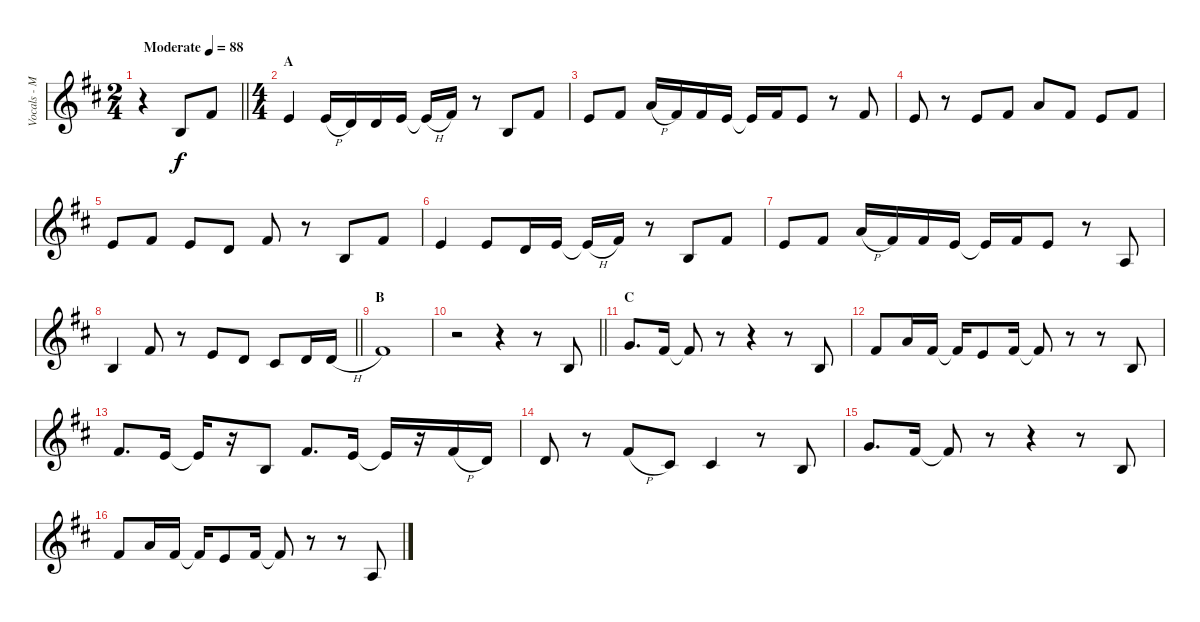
\track ("Vocals - Mao" "Vocals - M") {instrument lead6voice}
\staff {score}
\tuning (E4 B3 G3 D3 A2 E2) {hide}
\ts (2 4)
\tempo (88 "Moderate")
\clef g2
\barLineRight lightlight
\ks d
r.4{dy f instrument lead6voice} 0.2.8 2.1.8 |
\ts (4 4)
\section ("" "A")
0.1.4 5.2{h}.16 3.2.16 3.2.16 0.1.16 0.1{h t}.16 2.1.16 r.8 0.2.8 2.1.8 |
0.1.8 2.1.8 5.1{h}.16 2.1.16 2.1.16 0.1.16 0.1{t}.16 2.1.16 0.1.8 r.8 2.1.8 |
0.1.8 r.8 0.1.8 2.1.8 5.1.8 2.1.8 0.1.8 2.1.8 |
0.1.8 2.1.8 0.1.8 3.2.8 2.1.8 r.8 0.2.8 2.1.8 |
0.1.4 0.1.8 3.2.16 0.1.16 0.1{h t}.16 2.1.16 r.8 0.2.8 2.1.8 |
0.1.8 2.1.8 5.1{h}.16 2.1.16 2.1.16 0.1.16 0.1{t}.16 2.1.16 0.1.8 r.8 2.3.8 |
\barLineRight lightlight
0.2.4 2.1.8 r.8 0.1.8 3.2.8 2.2.8 3.2.16 3.2{h}.16 |
\section ("" "B")
7.2.1 |
\barLineRight lightlight
r.2 r.4 r.8 0.2.8 |
\section ("" "C")
3.1.8{d} 2.1.16 2.1{t}.8 r.8 r.4 r.8 0.2.8 |
2.1.8 5.1.16 2.1.16 2.1{t}.16 0.1.8 2.1.16 2.1{t}.8 r.8 r.8 0.2.8 |
2.1.8{d} 0.1.16 0.1{t}.16 r.16 0.2.8 2.1.8{d} 0.1.16 0.1{t}.16 r.16 7.2{h}.16 3.2.16 |
3.2.8 r.8 7.2{h}.8 2.2.8 2.2.4 r.8 0.2.8 |
3.1.8{d} 2.1.16 2.1{t}.8 r.8 r.4 r.8 0.2.8 |
2.1.8 5.1.16 2.1.16 2.1{t}.16 0.1.8 2.1.16 2.1{t}.8 r.8 r.8 2.3.8
